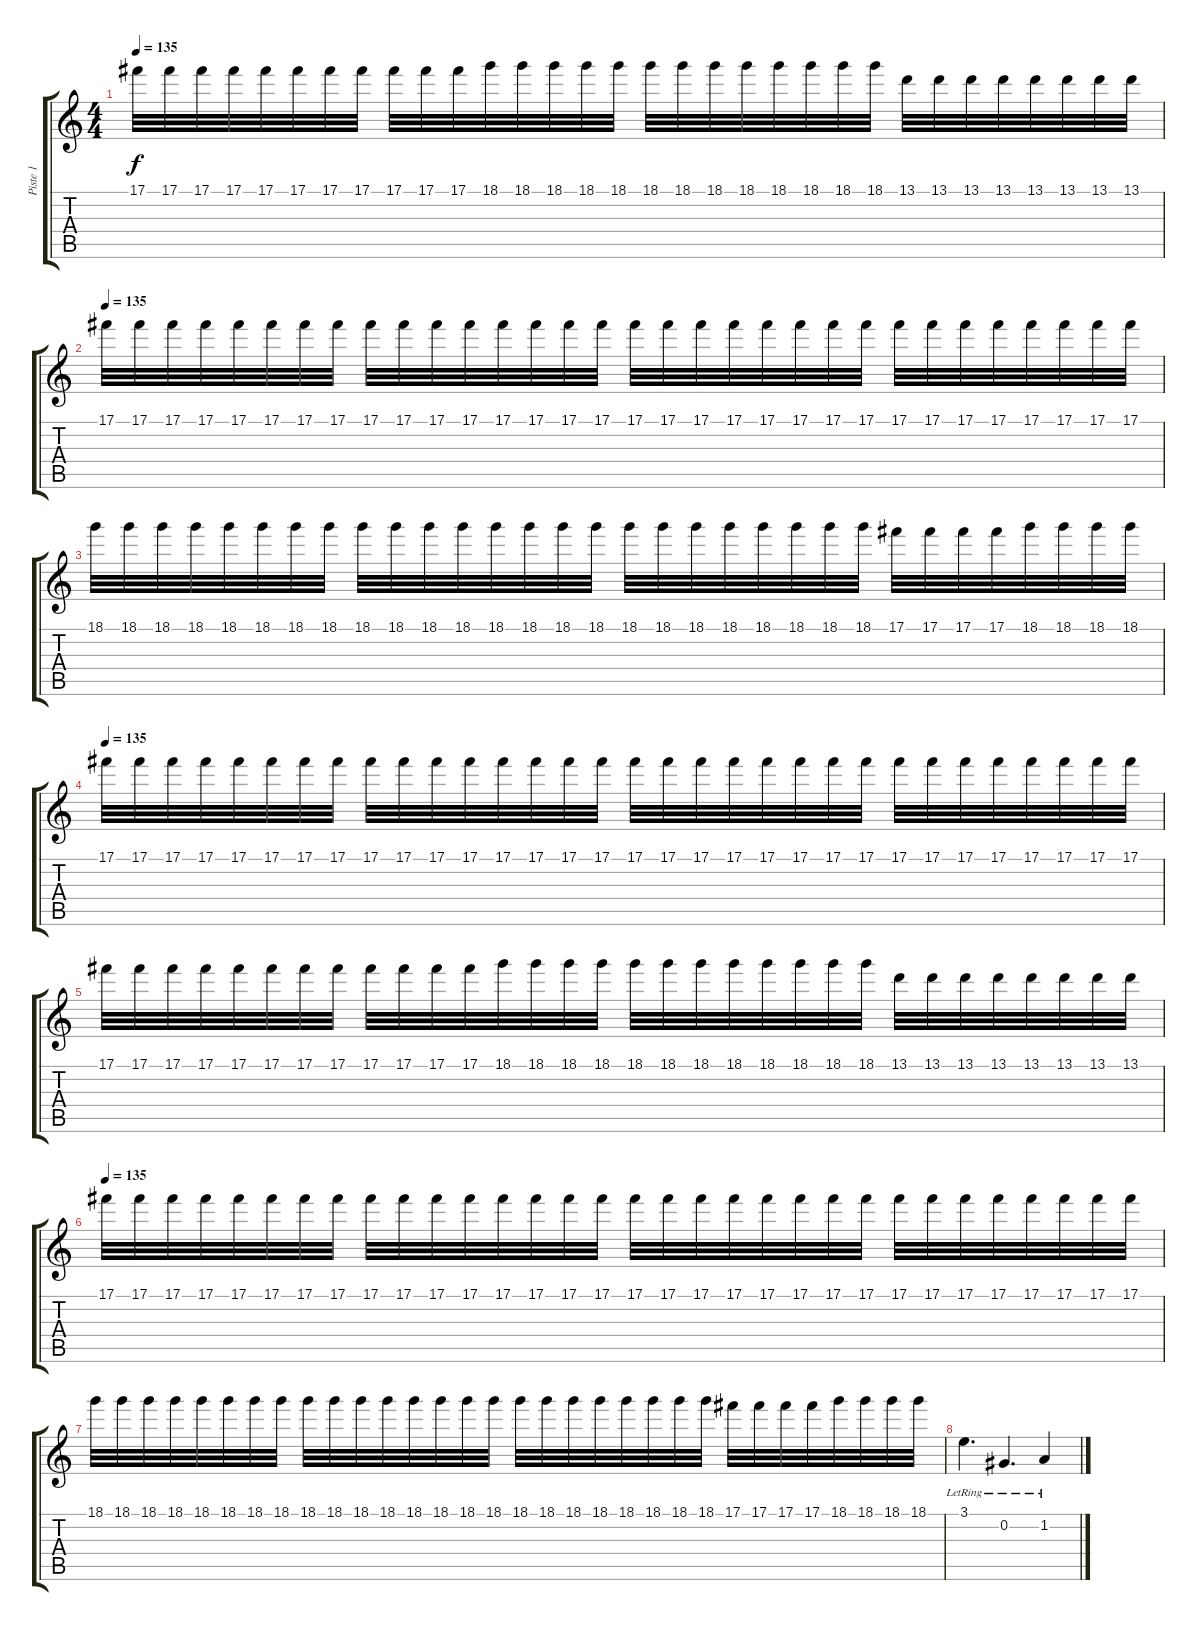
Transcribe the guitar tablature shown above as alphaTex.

\track ("Piste 1" "Piste 1") {instrument distortionguitar}
\staff {score tabs}
\tuning (Db4 Ab3 E3 B2 Gb2 B1) {hide}
\ts (4 4)
\tempo 135
\clef g2
\ks c
17.1.32{dy f} 17.1.32 17.1.32 17.1.32 17.1.32 17.1.32 17.1.32 17.1.32 17.1.32 17.1.32 17.1.32 18.1.32 18.1.32 18.1.32 18.1.32 18.1.32 18.1.32 18.1.32 18.1.32 18.1.32 18.1.32 18.1.32 18.1.32 18.1.32 13.1.32 13.1.32 13.1.32 13.1.32 13.1.32 13.1.32 13.1.32 13.1.32 |
\tempo 135
17.1.32 17.1.32 17.1.32 17.1.32 17.1.32 17.1.32 17.1.32 17.1.32 17.1.32 17.1.32 17.1.32 17.1.32 17.1.32 17.1.32 17.1.32 17.1.32 17.1.32 17.1.32 17.1.32 17.1.32 17.1.32 17.1.32 17.1.32 17.1.32 17.1.32 17.1.32 17.1.32 17.1.32 17.1.32 17.1.32 17.1.32 17.1.32 |
18.1.32 18.1.32 18.1.32 18.1.32 18.1.32 18.1.32 18.1.32 18.1.32 18.1.32 18.1.32 18.1.32 18.1.32 18.1.32 18.1.32 18.1.32 18.1.32 18.1.32 18.1.32 18.1.32 18.1.32 18.1.32 18.1.32 18.1.32 18.1.32 17.1.32 17.1.32 17.1.32 17.1.32 18.1.32 18.1.32 18.1.32 18.1.32 |
\tempo 135
17.1.32 17.1.32 17.1.32 17.1.32 17.1.32 17.1.32 17.1.32 17.1.32 17.1.32 17.1.32 17.1.32 17.1.32 17.1.32 17.1.32 17.1.32 17.1.32 17.1.32 17.1.32 17.1.32 17.1.32 17.1.32 17.1.32 17.1.32 17.1.32 17.1.32 17.1.32 17.1.32 17.1.32 17.1.32 17.1.32 17.1.32 17.1.32 |
17.1.32 17.1.32 17.1.32 17.1.32 17.1.32 17.1.32 17.1.32 17.1.32 17.1.32 17.1.32 17.1.32 17.1.32 18.1.32 18.1.32 18.1.32 18.1.32 18.1.32 18.1.32 18.1.32 18.1.32 18.1.32 18.1.32 18.1.32 18.1.32 13.1.32 13.1.32 13.1.32 13.1.32 13.1.32 13.1.32 13.1.32 13.1.32 |
\tempo 135
17.1.32 17.1.32 17.1.32 17.1.32 17.1.32 17.1.32 17.1.32 17.1.32 17.1.32 17.1.32 17.1.32 17.1.32 17.1.32 17.1.32 17.1.32 17.1.32 17.1.32 17.1.32 17.1.32 17.1.32 17.1.32 17.1.32 17.1.32 17.1.32 17.1.32 17.1.32 17.1.32 17.1.32 17.1.32 17.1.32 17.1.32 17.1.32 |
18.1.32 18.1.32 18.1.32 18.1.32 18.1.32 18.1.32 18.1.32 18.1.32 18.1.32 18.1.32 18.1.32 18.1.32 18.1.32 18.1.32 18.1.32 18.1.32 18.1.32 18.1.32 18.1.32 18.1.32 18.1.32 18.1.32 18.1.32 18.1.32 17.1.32 17.1.32 17.1.32 17.1.32 18.1.32 18.1.32 18.1.32 18.1.32 |
3.1{lr}.4{d} 0.2{lr}.4{d} 1.2{lr}.4
